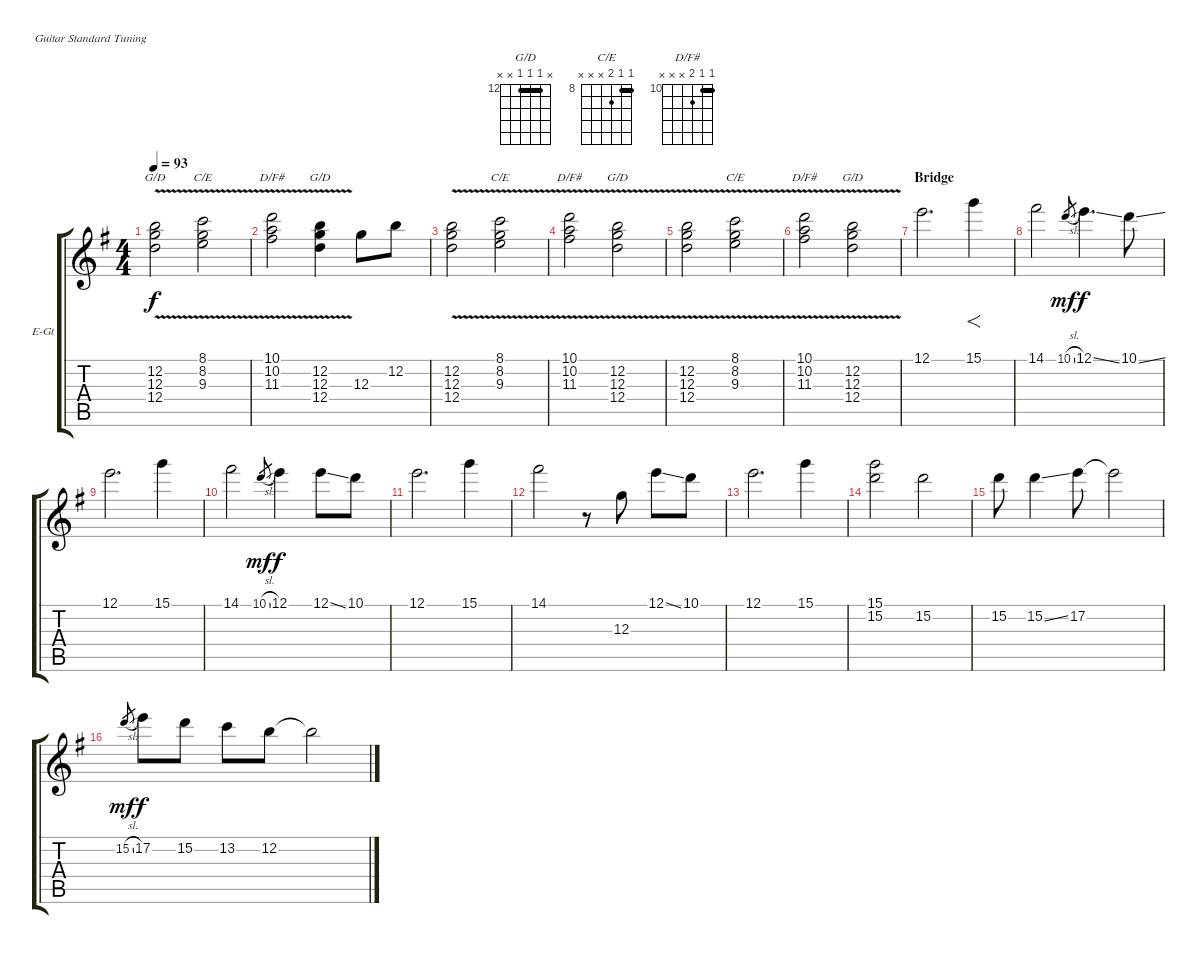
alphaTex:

\bracketExtendMode groupsimilarinstruments
\firstSystemTrackNameOrientation horizontal
\otherSystemsTrackNameOrientation horizontal
\track ("Guitar 1" "E-Gt") {instrument electricguitarjazz}
\staff {score tabs}
\tuning (E4 B3 G3 D3 A2 E2)
\chord ("G/D" x 12 12 12 x x) {firstfret 12 barre (12 12)}
\chord ("C/E" 8 8 9 x x x) {firstfret 8 barre 8}
\chord ("D/F#" 10 10 11 x x x) {firstfret 10 barre 10}
\ts (4 4)
\tempo 93
\clef g2
\ks g
(12.2{v} 12.3{v} 12.4{v}).2{ch "G/D" dy f} (8.1{v} 8.2{v} 9.3{v}).2{ch "C/E"} |
(10.1{v} 10.2{v} 11.3{v}).2{ch "D/F#"} (12.2{v} 12.3{v} 12.4{v}).4{ch "G/D"} 12.3.8 12.2.8 |
(12.2{v} 12.3{v} 12.4{v}).2 (8.1{v} 8.2{v} 9.3{v}).2{ch "C/E"} |
(10.1{v} 10.2{v} 11.3{v}).2{ch "D/F#"} (12.2{v} 12.3{v} 12.4{v}).2{ch "G/D"} |
(12.2{v} 12.3{v} 12.4{v}).2 (8.1{v} 8.2{v} 9.3{v}).2{ch "C/E"} |
(10.1{v} 10.2{v} 11.3{v}).2{ch "D/F#"} (12.2{v} 12.3{v} 12.4{v}).2{ch "G/D"} |
\section ("" "Bridge")
12.1.2{d} 15.1.4{f} |
14.1.2 10.1{sl}.8{gr dy mf} 12.1{ss}.4{d dy f} 10.1{ss}.8 |
12.1.2{d} 15.1.4 |
14.1.2 10.1{sl}.8{gr dy mf} 12.1.4{dy f} 12.1{ss}.8 10.1.8 |
12.1.2{d} 15.1.4 |
14.1.2 r.8 12.3.8 12.1{ss}.8 10.1.8 |
12.1.2{d} 15.1.4 |
(15.1 15.2).2 15.2.2 |
15.2.8 15.2{ss}.4 17.2.8 17.2{t}.2 |
15.2{sl}.8{gr dy mf} 17.2.8{dy f} 15.2.8 13.2.8 12.2.8 12.2{t}.2
